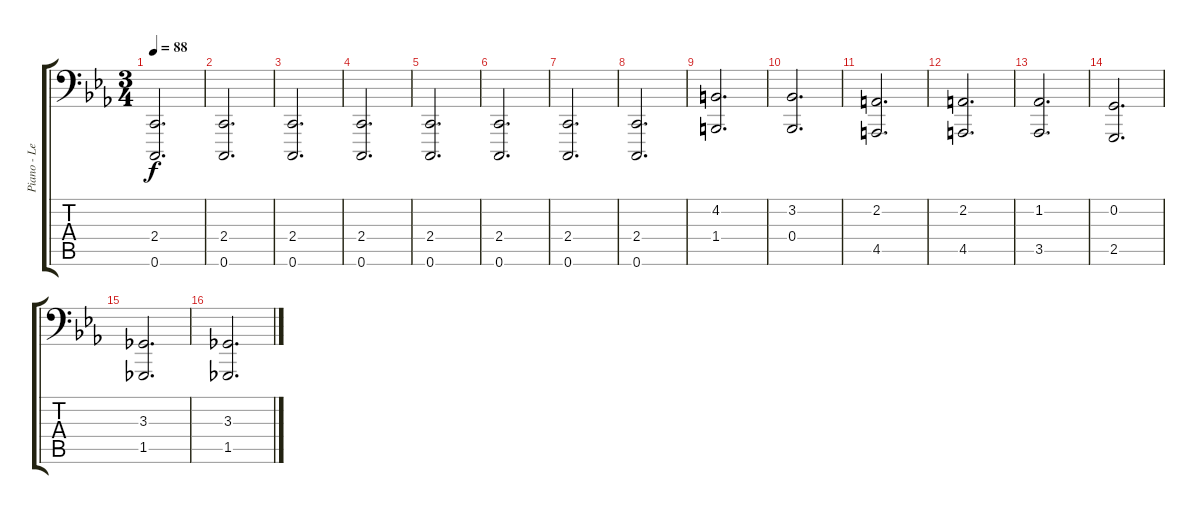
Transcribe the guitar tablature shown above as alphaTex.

\track ("Piano - Left Hand" "Piano - Le") {instrument brightacousticpiano}
\staff {score tabs}
\tuning (C3 G2 Eb2 Bb1 F1 C1) {hide}
\ts (3 4)
\tempo 88
\clef f4
\ks cminor
(2.4 0.6).2{d dy f} |
(2.4 0.6).2{d} |
(2.4 0.6).2{d} |
(2.4 0.6).2{d} |
(2.4 0.6).2{d} |
(2.4 0.6).2{d} |
(2.4 0.6).2{d} |
(2.4 0.6).2{d} |
(4.2 1.4).2{d} |
(3.2 0.4).2{d} |
(2.2 4.5).2{d} |
(2.2 4.5).2{d} |
(1.2 3.5).2{d} |
(0.2 2.5).2{d} |
(3.3 1.5).2{d} |
(3.3 1.5).2{d}
